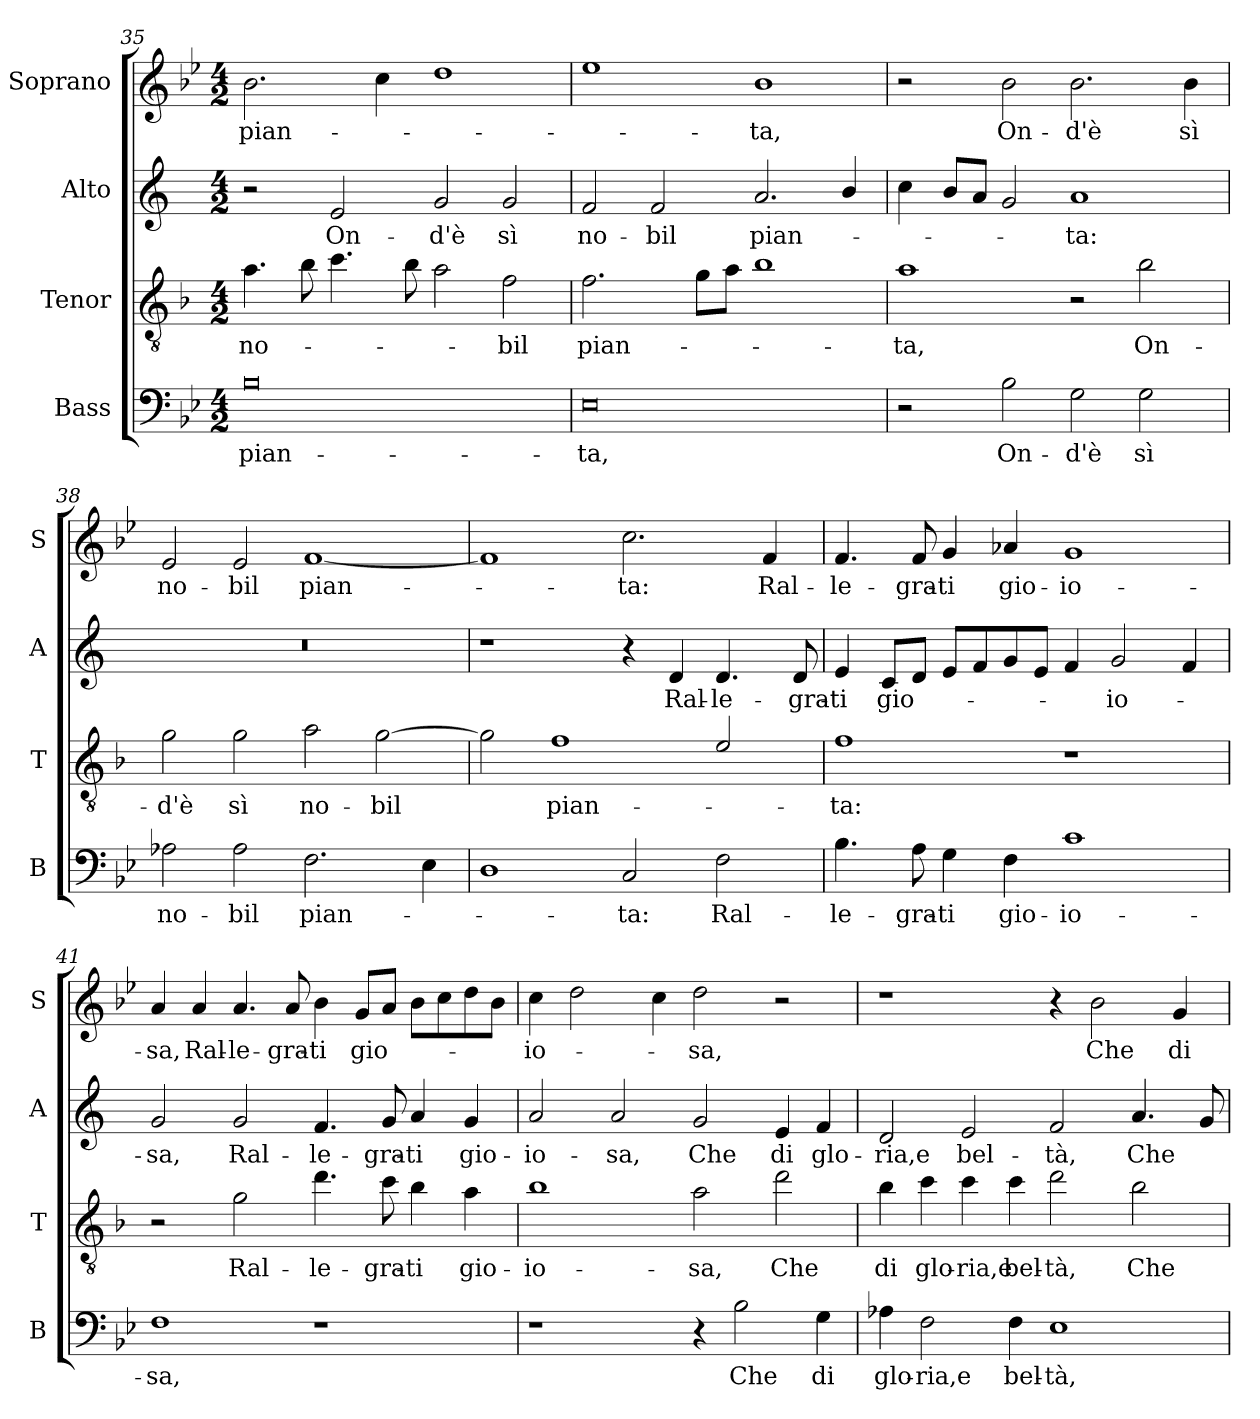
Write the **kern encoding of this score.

**kern	**text	**kern	**text	**kern	**text	**kern	**text
*part4	*part4	*part3	*part3	*part2	*part2	*part1	*part1
*staff4	*staff4	*staff3	*staff3	*staff2	*staff2	*staff1	*staff1
*I"Bass	*	*I"Tenor	*	*I"Alto	*	*I"Soprano	*
*I'B	*	*I'T	*	*I'A	*	*I'S	*
*clefF4	*	*clefGv2	*	*clefG2	*	*clefG2	*
*	*	*ITrd4c7	*	*ITrd1c2	*	*	*
*k[b-e-]	*	*k[b-e-]	*	*k[b-e-]	*	*k[b-e-]	*
*B-:	*	*B-:	*	*B-:	*	*B-:	*
*M4/2	*	*M4/2	*	*M4/2	*	*M4/2	*
=35	=35	=35	=35	=35	=35	=35	=35
!	!LO:LY:b	!	!LO:LY:b	!	!	!	!LO:LY:b
0B-	pian-	4.d\	no-	2r	.	2.b-\	pian-
.	.	8e-\	.	.	.	.	.
!	!	!	!	!	!LO:LY:b	!	!
.	.	4.f\	.	2d/	On-	.	.
.	.	.	.	.	.	4cc\	.
.	.	8e-\	.	.	.	.	.
!	!	!	!	!	!LO:LY:b	!	!
.	.	2d\	.	2f/	-d'è	1dd	.
!	!	!	!LO:LY:b	!	!LO:LY:b	!	!
.	.	2B-\	-bil	2f/	sì	.	.
=36	=36	=36	=36	=36	=36	=36	=36
!	!LO:LY:b	!	!LO:LY:b	!	!LO:LY:b	!	!
0E-	-ta,	2.B-\	pian-	2e-/	no-	1ee-	.
!	!	!	!	!	!LO:LY:b	!	!
.	.	.	.	2e-/	-bil	.	.
.	.	8c\L	.	.	.	.	.
.	.	8d\J	.	.	.	.	.
!	!	!	!	!	!LO:LY:b	!	!LO:LY:b
.	.	1e-	.	2.g/	pian-	1b-	-ta,
.	.	.	.	4a/	.	.	.
!!LO:LB:g=z
=37	=37	=37	=37	=37	=37	=37	=37
!	!	!	!LO:LY:b	!	!	!	!
2r	.	1d	-ta,	4b-\	.	2r	.
.	.	.	.	8a/L	.	.	.
.	.	.	.	8g/J	.	.	.
!	!LO:LY:b	!	!	!	!	!	!LO:LY:b
2B-\	On-	.	.	2f/	.	2b-\	On-
!	!LO:LY:b	!	!	!	!LO:LY:b	!	!LO:LY:b
2G\	-d'è	2r	.	1g	-ta:	2.b-\	-d'è
!	!LO:LY:b	!	!LO:LY:b	!	!	!	!
2G\	sì	2e-\	On-	.	.	.	.
!	!	!	!	!	!	!	!LO:LY:b
.	.	.	.	.	.	4b-\	sì
=38	=38	=38	=38	=38	=38	=38	=38
!	!LO:LY:b	!	!LO:LY:b	!	!	!	!LO:LY:b
2A-X\	no-	2c\	-d'è	0r	.	2e-/	no-
!	!LO:LY:b	!	!LO:LY:b	!	!	!	!LO:LY:b
2A-\	-bil	2c\	sì	.	.	2e-/	-bil
!	!LO:LY:b	!	!LO:LY:b	!	!	!	!LO:LY:b
2.F\	pian-	2d\	no-	.	.	[1f	pian-
!	!	!	!LO:LY:b	!	!	!	!
.	.	[2c\	-bil	.	.	.	.
4E-\	.	.	.	.	.	.	.
=39	=39	=39	=39	=39	=39	=39	=39
1D	.	2c\]	.	1r	.	1f]	.
!	!	!	!LO:LY:b	!	!	!	!
.	.	1B-	pian-	.	.	.	.
!	!LO:LY:b	!	!	!	!	!	!LO:LY:b
2C/	-ta:	.	.	4r	.	2.cc\	-ta:
!	!	!	!	!	!LO:LY:b	!	!
.	.	.	.	4c/	Ral-	.	.
!	!LO:LY:b	!	!	!	!LO:LY:b	!	!
2F\	Ral-	2A/	.	4.c/	-le-	.	.
!	!	!	!	!	!	!	!LO:LY:b
.	.	.	.	.	.	4f/	Ral-
!	!	!	!	!	!LO:LY:b	!	!
.	.	.	.	8c/	-gra-	.	.
=40	=40	=40	=40	=40	=40	=40	=40
!	!LO:LY:b	!	!LO:LY:b	!	!LO:LY:b	!	!LO:LY:b
4.B-\	-le-	1B-	-ta:	4d/	-ti	4.f/	-le-
!	!	!	!	!	!LO:LY:b	!	!
.	.	.	.	8B-/L	gio-	.	.
!	!LO:LY:b	!	!	!	!	!	!LO:LY:b
8A\	-gra-	.	.	8c/J	.	8f/	-gra-
!	!LO:LY:b	!	!	!	!	!	!LO:LY:b
4G\	-ti	.	.	8d/L	.	4g/	-ti
.	.	.	.	8e-/	.	.	.
!	!LO:LY:b	!	!	!	!	!	!LO:LY:b
4F\	gio-	.	.	8f/	.	4a-X/	gio-
.	.	.	.	8d/J	.	.	.
!	!LO:LY:b	!	!	!	!	!	!LO:LY:b
1c	-io-	1r	.	4e-/	.	1g	-io-
!	!	!	!	!	!LO:LY:b	!	!
.	.	.	.	2f/	-io-	.	.
.	.	.	.	4e-/	.	.	.
!!LO:LB:g=z
=41	=41	=41	=41	=41	=41	=41	=41
!	!LO:LY:b	!	!	!	!LO:LY:b	!	!LO:LY:b
1F	-sa,	2r	.	2f/	-sa,	4a/	-sa,
!	!	!	!	!	!	!	!LO:LY:b
.	.	.	.	.	.	4a/	Ral-
!	!	!	!LO:LY:b	!	!LO:LY:b	!	!LO:LY:b
.	.	2c\	Ral-	2f/	Ral-	4.a/	-le-
!	!	!	!	!	!	!	!LO:LY:b
.	.	.	.	.	.	8a/	-gra-
!	!	!	!LO:LY:b	!	!LO:LY:b	!	!LO:LY:b
1r	.	4.g\	-le-	4.e-/	-le-	4b-\	-ti
!	!	!	!	!	!	!	!LO:LY:b
.	.	.	.	.	.	8g/L	gio-
!	!	!	!LO:LY:b	!	!LO:LY:b	!	!
.	.	8f\	-gra-	8f/	-gra-	8a/J	.
!	!	!	!LO:LY:b	!	!LO:LY:b	!	!
.	.	4e-\	-ti	4g/	-ti	8b-\L	.
.	.	.	.	.	.	8cc\	.
!	!	!	!LO:LY:b	!	!LO:LY:b	!	!
.	.	4d\	gio-	4f/	gio-	8dd\	.
.	.	.	.	.	.	8b-\J	.
=42	=42	=42	=42	=42	=42	=42	=42
!	!	!	!LO:LY:b	!	!LO:LY:b	!	!LO:LY:b
1r	.	1e-	-io-	2g/	-io-	4cc\	-io-
.	.	.	.	.	.	2dd\	.
!	!	!	!	!	!LO:LY:b	!	!
.	.	.	.	2g/	-sa,	.	.
.	.	.	.	.	.	4cc\	.
!	!	!	!LO:LY:b	!	!LO:LY:b	!	!LO:LY:b
4r	.	2d\	-sa,	2f/	Che	2dd\	-sa,
!	!LO:LY:b	!	!	!	!	!	!
2B-\	Che	.	.	.	.	.	.
!	!	!	!LO:LY:b	!	!LO:LY:b	!	!
.	.	2g\	Che	4d/	di	2r	.
!	!LO:LY:b	!	!	!	!LO:LY:b	!	!
4G\	di	.	.	4e-/	glo-	.	.
=43	=43	=43	=43	=43	=43	=43	=43
!	!LO:LY:b	!	!LO:LY:b	!	!LO:LY:b	!	!
4A-X\	glo-	4e-\	di	2c/	-ria,e	1r	.
!	!LO:LY:b	!	!LO:LY:b	!	!	!	!
2F\	-ria,e	4f\	glo-	.	.	.	.
!	!	!	!LO:LY:b	!	!LO:LY:b	!	!
.	.	4f\	-ria,e	2d/	bel-	.	.
!	!LO:LY:b	!	!LO:LY:b	!	!	!	!
4F\	bel-	4f\	bel-	.	.	.	.
!	!LO:LY:b	!	!LO:LY:b	!	!LO:LY:b	!	!
1E-	-tà,	2g\	-tà,	2e-/	-tà,	4r	.
!	!	!	!	!	!	!	!LO:LY:b
.	.	.	.	.	.	2b-\	Che
!	!	!	!LO:LY:b	!	!LO:LY:b	!	!
.	.	2e-\	Che	4.g/	Che	.	.
!	!	!	!	!	!	!	!LO:LY:b
.	.	.	.	.	.	4g/	di
.	.	.	.	8f/	.	.	.
=	=	=	=	=	=	=	=
*-	*-	*-	*-	*-	*-	*-	*-
